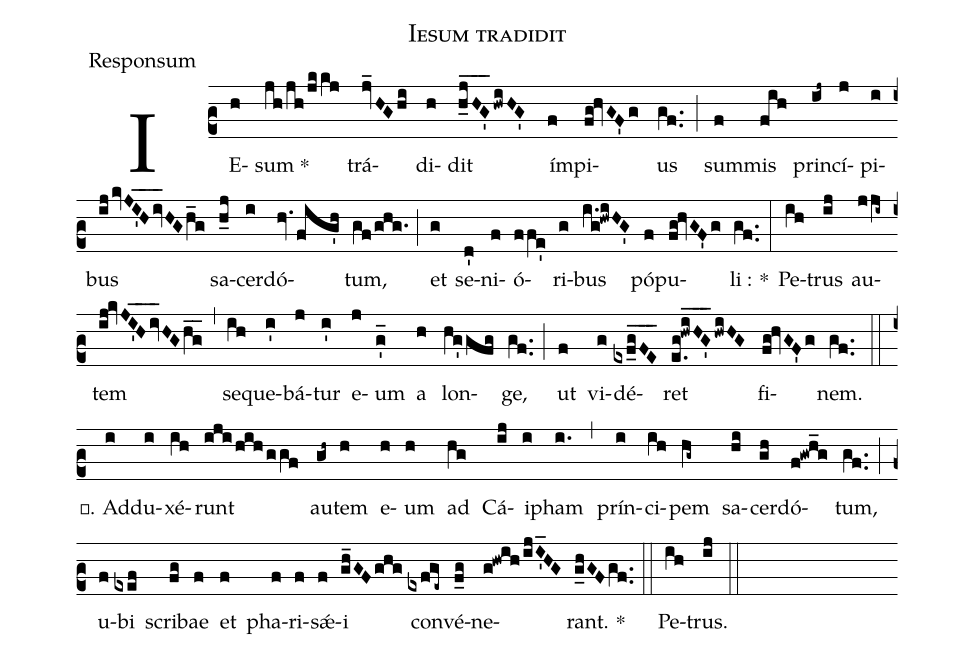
name:Iesum tradidit;
office-part:Responsum;
%%
(c2) IE(h)sum *(jh/jh/jkkj) trá(jv_HGhi)di(h)dit(h_j_H_G'_hwiHG') ím(f)pi(fg!hvGF'g)us(gf..) (;) sum(f)mis(fih) prin(ij~)cí(j)pi(i)bus(ijkvJI'_H_iv_HGh_g) sa(h_j)cer(i)dó(hv.fig'h)tum,(gf/ghg.) (;) et(g) se(d')ni(f)ó(ffe')ri(g)bus(i.g!hwiHG') pó(f)pu(fg!hvGF'g)li : *(gf..) (:)
Pe(ih)trus(ij) au(jji~)tem(ij!kvJI'_H_iv_HGh_g_) (,) se(ih)que(i')bá(j)tur(i') e(j)um(g'_) a(h) lon(hg'gfg)ge,(gf..) (;) ut(f) vi(g)dé(exf_g_F_E_)ret(e.g!hwiHG'___hwiHG) fi(fg!hvGF'g)nem.(gf..) (::)

℣. Ad(i)du(i)xé(ih)runt(iji/hih/ggf) au(gh~)tem(h) e(h)um(h) ad(hg) Cá(ij)i(i)pham(i.) (,) prín(i)ci(ih)pem(hg~) sa(hi)cer(gh)dó(f!gwh_g)tum,(gf..) (;) u(f)bi(exef) scri(fg)bae(f) et(f) pha(f)ri(f)s<sp>'ae</sp>(f)i(gh_GFghg) con(exfge~)vé(f_g)ne(g!hwih/ijI'_HG)rant. *(g_hGFgf..) (::) Pe(ih)trus.(ij) (::)
